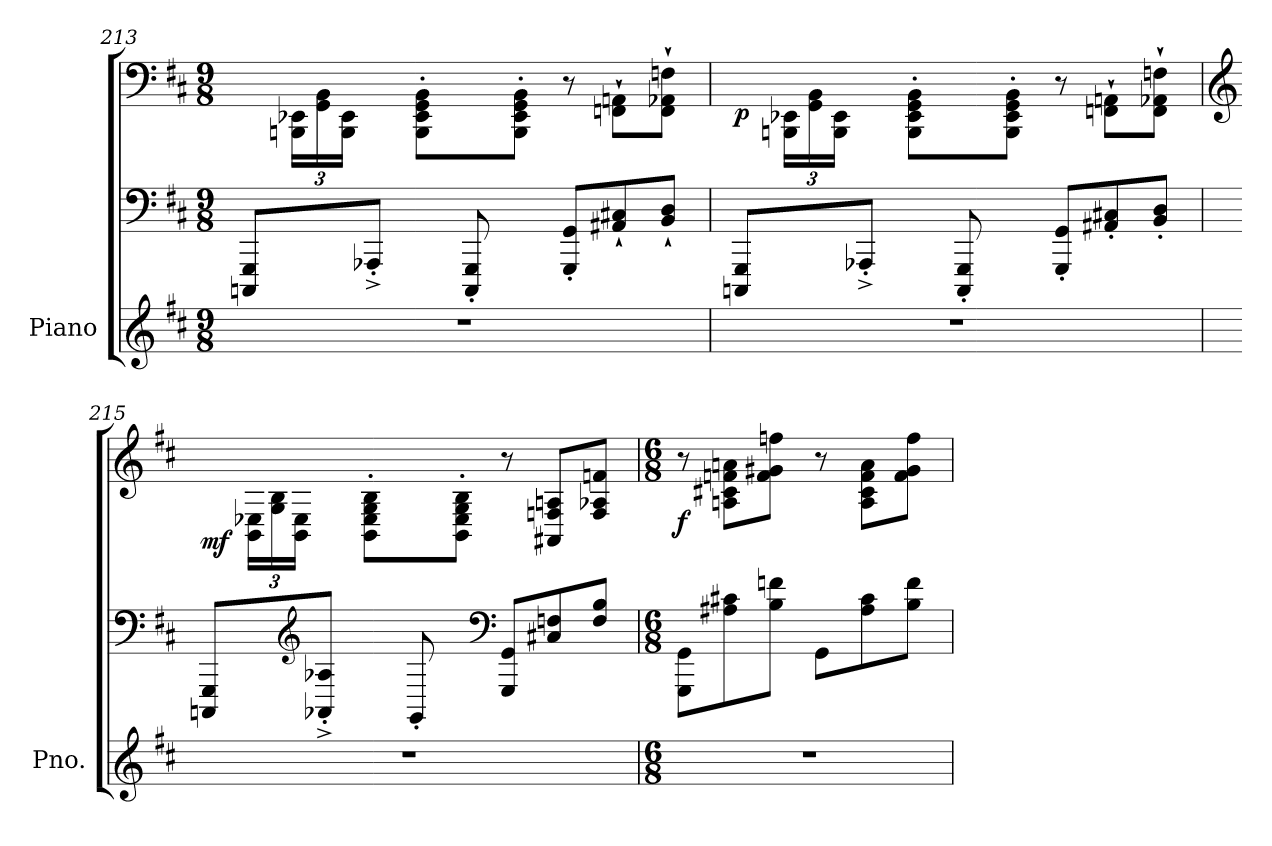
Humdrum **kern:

**kern	**kern	**kern	**dynam
*part1	*part1	*part1	*part1
*staff3	*staff2	*staff1	*staff1/2/3
*I"Piano	*	*	*
*I'Pno.	*	*	*
!!LO:LB:g=z
*clefG2	*clefF4	*clefF4	*
*k[f#c#]	*k[f#c#]	*k[f#c#]	*
*D:	*D:	*D:	*
*M9/8	*M9/8	*M9/8	*
=213	=213	=213	=213
*	*^	*	*
8%9r	8CCCn/ 8GGG/L	2.ryy	8ryy	.
*	*	*	*Xbrackettup	*
.	8ryy	.	24BBBn\ 24EE-X\L	.
.	.	.	24GG\ 24BB\	.
.	.	.	24BBB\ 24EE-\J	.
.	8AAA-X'^/J	.	8ryy	.
.	8ryy	.	8BBB\' 8EE-\' 8GG\' 8BB\'L	.
.	8CCC/' 8GGG/'	.	8ryy	.
.	2ryy	.	8BBB\' 8EE-\' 8GG\' 8BB\'J	.
.	.	8GGG/' 8GG/'L	8r	.
.	.	8AA#X/` 8C#X/`	8FFn\` 8AAn\`L	.
.	.	8BB/` 8D/`J	8FF\` 8AA-X\` 8Fn\`J	.
=214	=214	=214	=214	=214
!	!	!	!	!LO:DY:b
8%9r	8CCCn/ 8GGG/L	2.ryy	8ryy	p
.	8ryy	.	24BBBn\ 24EE-X\L	.
.	.	.	24GG\ 24BB\	.
.	.	.	24BBB\ 24EE-\J	.
.	8AAA-X'^/J	.	8ryy	.
.	8ryy	.	8BBB\' 8EE-\' 8GG\' 8BB\'L	.
.	8CCC/' 8GGG/'	.	8ryy	.
.	2ryy	.	8BBB\' 8EE-\' 8GG\' 8BB\'J	.
.	.	8GGG/' 8GG/'L	8r	.
.	.	8AA#X/' 8C#X/'	8FFn\` 8AAn\`L	.
.	.	8BB/' 8D/'J	8FF\` 8AA-X\` 8Fn\`J	.
!!LO:PB:g=z
=215	=215	=215	=215	=215
*	*	*	*clefG2	*
!	!	!	!	!LO:DY:b
8%9r	8CCCn/ 8GGG/L	2.ryy	8ryy	mf
.	8ryy	.	24BB\ 24E-X\L	.
.	.	.	24G\ 24B\	.
.	.	.	24BB\ 24E-\J	.
*	*clefG2	*	*	*
.	8AA-X/'^ 8A-X/'^J	.	8ryy	.
.	8ryy	.	8BB\' 8E-\' 8G\' 8B\'L	.
.	8GG'/	.	8ryy	.
.	2ryy	.	8BB\' 8E-\' 8G\' 8B\'J	.
*	*clefF4	*	*	*
.	.	8GGG/ 8GG/L	8r	.
.	.	8C#X/ 8Fn/	8AA#X/ 8Fn/ 8An/L	.
.	.	8F/ 8B/J	8F/ 8A-X/ 8fn/J	.
*	*v	*v	*	*
=216	=216	=216	=216
*M6/8	*M6/8	*M6/8	*
*	*^	*	*
!	!	!	!	!LO:DY:b
*	*v	*v	*	*
2.r	8GGG\ 8GG\L	8r	f
.	8A#X\ 8c#X\	8An\ 8c#X\ 8fn\ 8an\L	.
.	8B\ 8fn\J	8f\ 8g#X\ 8ffn\J	.
.	8GG\L	8r	.
.	8A#\ 8c#\	8A\ 8c#\ 8f\ 8a\L	.
.	8B\ 8f\J	8f\ 8g#\ 8ff\J	.
=	=	=	=
*-	*-	*-	*-
